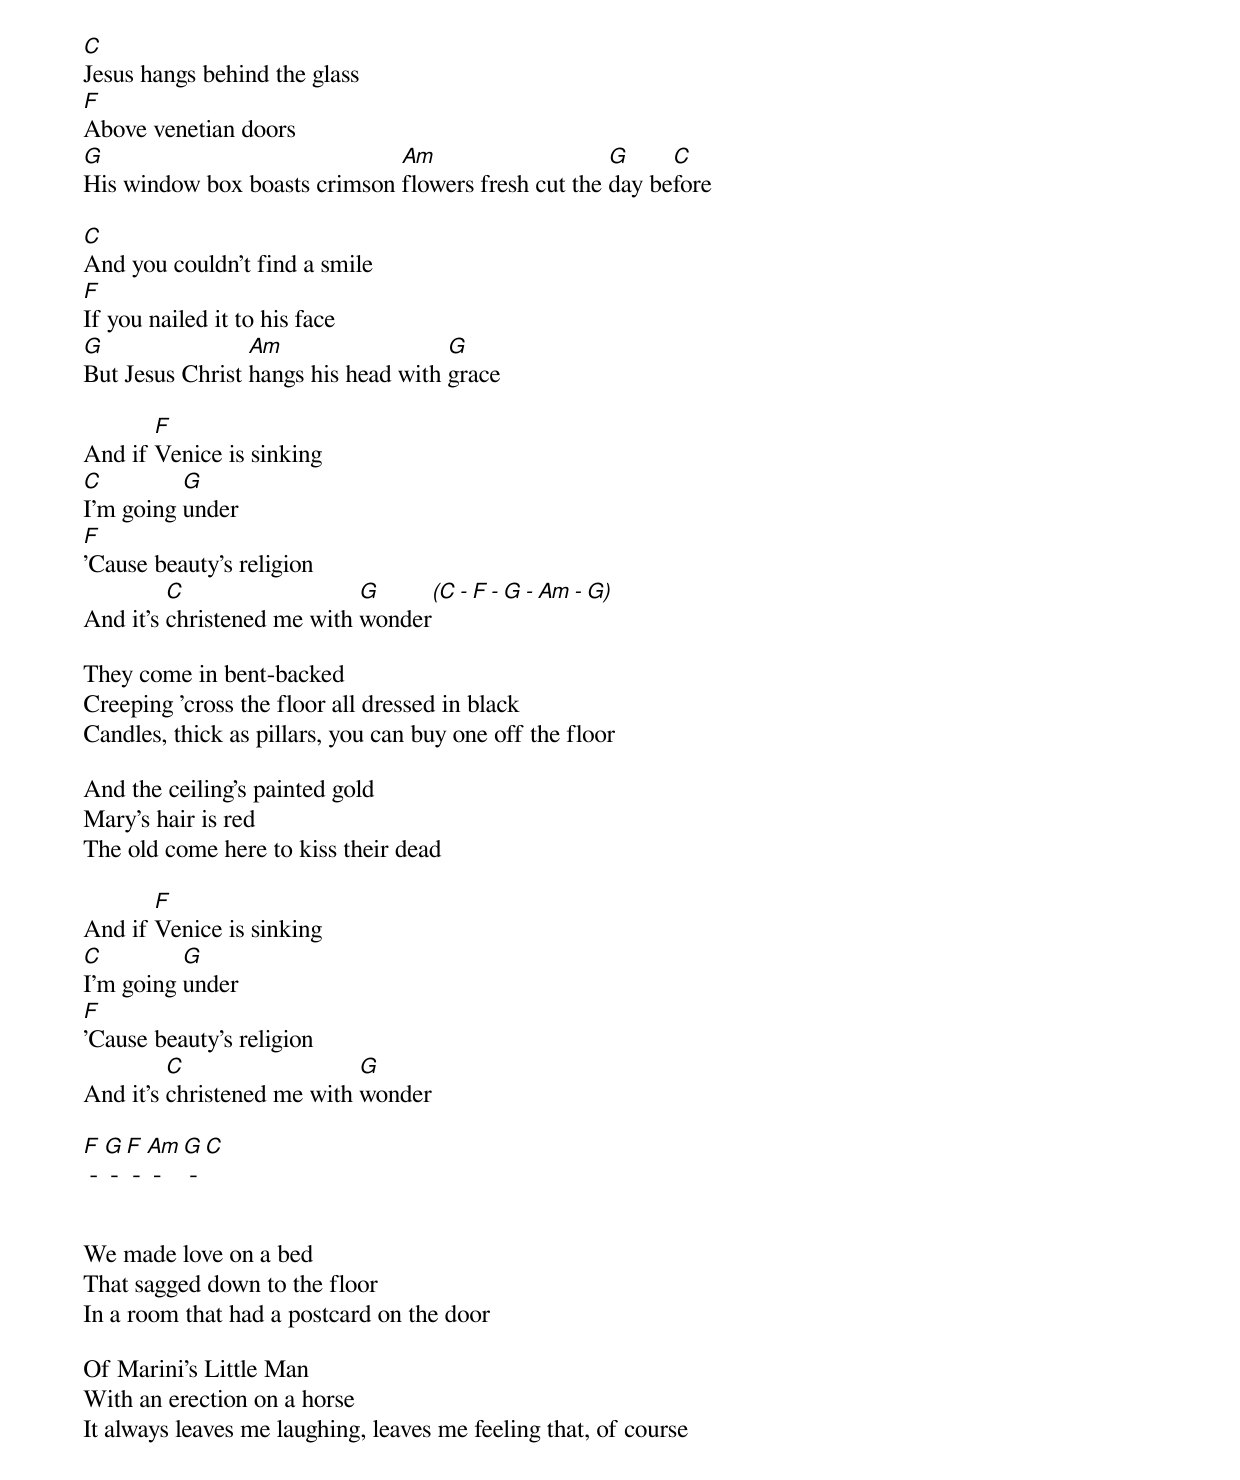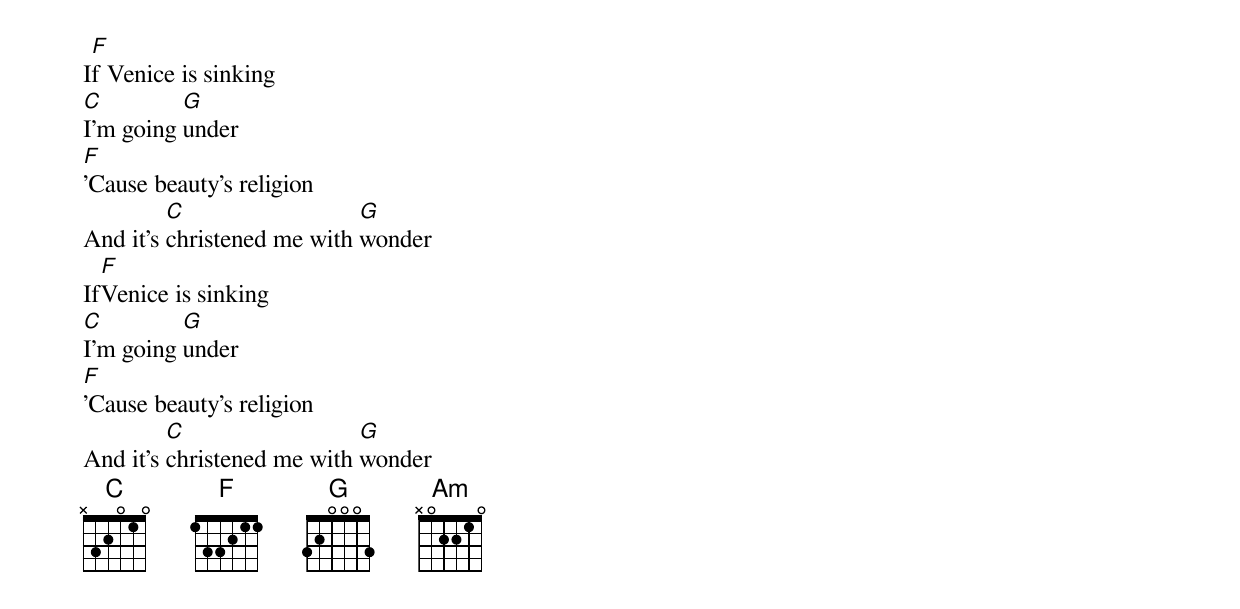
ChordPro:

[C]Jesus hangs behind the glass
[F]Above venetian doors
[G]His window box boasts crimson [Am]flowers fresh cut the [G]day be[C]fore

[C]And you couldn't find a smile
[F]If you nailed it to his face
[G]But Jesus Christ [Am]hangs his head with [G]grace

And if [F]Venice is sinking
[C]I'm going [G]under
[F]'Cause beauty's religion
And it's [C]christened me with [G]wonder[(C][-][F][-][G][-][Am][-][G)]

They come in bent-backed
Creeping 'cross the floor all dressed in black
Candles, thick as pillars, you can buy one off the floor

And the ceiling's painted gold
Mary's hair is red
The old come here to kiss their dead

And if [F]Venice is sinking
[C]I'm going [G]under
[F]'Cause beauty's religion
And it's [C]christened me with [G]wonder

[F] - [G] - [F] - [Am] - [G] - [C]


We made love on a bed
That sagged down to the floor
In a room that had a postcard on the door

Of Marini's Little Man
With an erection on a horse
It always leaves me laughing, leaves me feeling that, of course


I[F]f Venice is sinking
[C]I'm going [G]under
[F]'Cause beauty's religion
And it's [C]christened me with [G]wonder
If[F]Venice is sinking
[C]I'm going [G]under
[F]'Cause beauty's religion
And it's [C]christened me with [G]wonder
